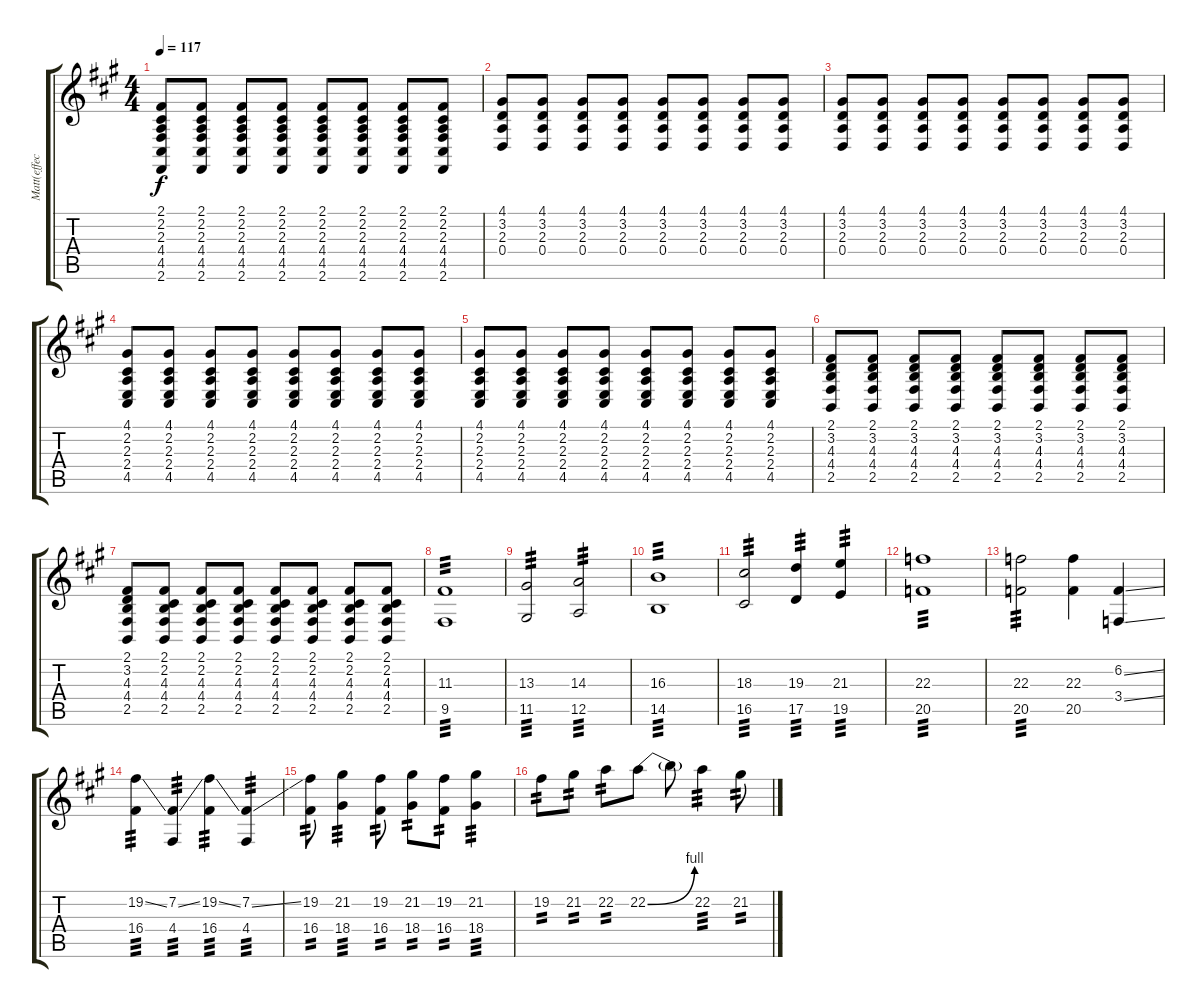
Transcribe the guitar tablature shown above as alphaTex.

\track ("Matt(effect)" "Matt(effec") {instrument lead2sawtooth}
\staff {score tabs}
\tuning (E4 B3 G3 D3 A2 E2) {hide}
\ts (4 4)
\tempo 117
\clef g2
\ks a
(2.1 2.2 2.3 4.4 4.5 2.6).8{dy f} (2.1 2.2 2.3 4.4 4.5 2.6).8 (2.1 2.2 2.3 4.4 4.5 2.6).8 (2.1 2.2 2.3 4.4 4.5 2.6).8 (2.1 2.2 2.3 4.4 4.5 2.6).8 (2.1 2.2 2.3 4.4 4.5 2.6).8 (2.1 2.2 2.3 4.4 4.5 2.6).8 (2.1 2.2 2.3 4.4 4.5 2.6).8 |
(4.1 3.2 2.3 0.4).8 (4.1 3.2 2.3 0.4).8 (4.1 3.2 2.3 0.4).8 (4.1 3.2 2.3 0.4).8 (4.1 3.2 2.3 0.4).8 (4.1 3.2 2.3 0.4).8 (4.1 3.2 2.3 0.4).8 (4.1 3.2 2.3 0.4).8 |
(4.1 3.2 2.3 0.4).8 (4.1 3.2 2.3 0.4).8 (4.1 3.2 2.3 0.4).8 (4.1 3.2 2.3 0.4).8 (4.1 3.2 2.3 0.4).8 (4.1 3.2 2.3 0.4).8 (4.1 3.2 2.3 0.4).8 (4.1 3.2 2.3 0.4).8 |
(4.1 2.2 2.3 2.4 4.5).8 (4.1 2.2 2.3 2.4 4.5).8 (4.1 2.2 2.3 2.4 4.5).8 (4.1 2.2 2.3 2.4 4.5).8 (4.1 2.2 2.3 2.4 4.5).8 (4.1 2.2 2.3 2.4 4.5).8 (4.1 2.2 2.3 2.4 4.5).8 (4.1 2.2 2.3 2.4 4.5).8 |
(4.1 2.2 2.3 2.4 4.5).8 (4.1 2.2 2.3 2.4 4.5).8 (4.1 2.2 2.3 2.4 4.5).8 (4.1 2.2 2.3 2.4 4.5).8 (4.1 2.2 2.3 2.4 4.5).8 (4.1 2.2 2.3 2.4 4.5).8 (4.1 2.2 2.3 2.4 4.5).8 (4.1 2.2 2.3 2.4 4.5).8 |
(2.1 3.2 4.3 4.4 2.5).8 (2.1 3.2 4.3 4.4 2.5).8 (2.1 3.2 4.3 4.4 2.5).8 (2.1 3.2 4.3 4.4 2.5).8 (2.1 3.2 4.3 4.4 2.5).8 (2.1 3.2 4.3 4.4 2.5).8 (2.1 3.2 4.3 4.4 2.5).8 (2.1 3.2 4.3 4.4 2.5).8 |
(2.1 3.2 4.3 4.4 2.5).8 (2.1 2.2 4.3 4.4 2.5).8 (2.1 2.2 4.3 4.4 2.5).8 (2.1 2.2 4.3 4.4 2.5).8 (2.1 2.2 4.3 4.4 2.5).8 (2.1 2.2 4.3 4.4 2.5).8 (2.1 2.2 4.3 4.4 2.5).8 (2.1 2.2 4.3 4.4 2.5).8 |
(11.3 9.5).1{tp 3} |
(13.3 11.5).2{tp 3} (14.3 12.5).2{tp 3} |
(16.3 14.5).1{tp 3} |
(18.3 16.5).2{tp 3} (19.3 17.5).4{tp 3} (21.3 19.5).4{tp 3} |
(22.3 20.5).1{tp 3} |
(22.3 20.5).2{tp 3} (22.3 20.5).4 (6.2{ss} 3.4{ss}).4 |
(19.2{ss} 16.4).4{tp 3} (7.2{ss} 4.4).4{tp 3} (19.2{ss} 16.4).4{tp 3} (7.2{ss} 4.4).4{tp 3} |
(19.2 16.4).8{tp 2} (21.2 18.4).4{tp 3} (19.2 16.4).8{tp 2} (21.2 18.4).8{tp 2} (19.2 16.4).8{tp 2} (21.2 18.4).4{tp 3} |
19.2.8{tp 2} 21.2.8{tp 2} 22.2.8{tp 2} 22.2{be (bend 0 0 60 4)}.8 22.2{t}.8 22.2.4{tp 3} 21.2.8{tp 2}
